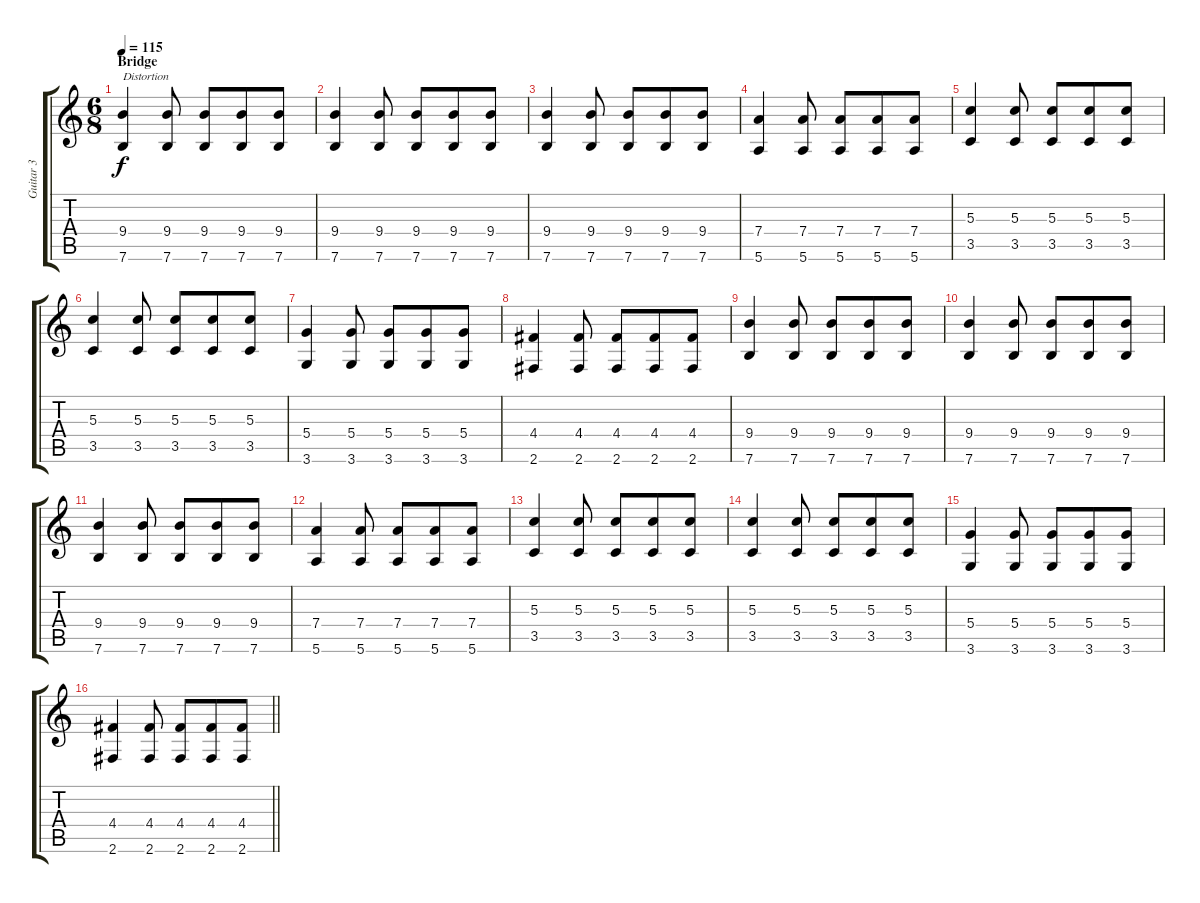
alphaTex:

\track ("Guitar 3" "Guitar 3") {instrument electricguitarjazz}
\staff {score tabs}
\tuning (E4 B3 G3 D3 A2 E2) {hide}
\ts (6 8)
\section ("" "Bridge")
\tempo 115
\clef g2
\ks c
(9.4 7.6).4{txt "Distortion" dy f} (9.4 7.6).8 (9.4 7.6).8 (9.4 7.6).8 (9.4 7.6).8 |
(9.4 7.6).4 (9.4 7.6).8 (9.4 7.6).8 (9.4 7.6).8 (9.4 7.6).8 |
(9.4 7.6).4 (9.4 7.6).8 (9.4 7.6).8 (9.4 7.6).8 (9.4 7.6).8 |
(7.4 5.6).4 (7.4 5.6).8 (7.4 5.6).8 (7.4 5.6).8 (7.4 5.6).8 |
(5.3 3.5).4 (5.3 3.5).8 (5.3 3.5).8 (5.3 3.5).8 (5.3 3.5).8 |
(5.3 3.5).4 (5.3 3.5).8 (5.3 3.5).8 (5.3 3.5).8 (5.3 3.5).8 |
(5.4 3.6).4 (5.4 3.6).8 (5.4 3.6).8 (5.4 3.6).8 (5.4 3.6).8 |
(4.4 2.6).4 (4.4 2.6).8 (4.4 2.6).8 (4.4 2.6).8 (4.4 2.6).8 |
(9.4 7.6).4 (9.4 7.6).8 (9.4 7.6).8 (9.4 7.6).8 (9.4 7.6).8 |
(9.4 7.6).4 (9.4 7.6).8 (9.4 7.6).8 (9.4 7.6).8 (9.4 7.6).8 |
(9.4 7.6).4 (9.4 7.6).8 (9.4 7.6).8 (9.4 7.6).8 (9.4 7.6).8 |
(7.4 5.6).4 (7.4 5.6).8 (7.4 5.6).8 (7.4 5.6).8 (7.4 5.6).8 |
(5.3 3.5).4 (5.3 3.5).8 (5.3 3.5).8 (5.3 3.5).8 (5.3 3.5).8 |
(5.3 3.5).4 (5.3 3.5).8 (5.3 3.5).8 (5.3 3.5).8 (5.3 3.5).8 |
(5.4 3.6).4 (5.4 3.6).8 (5.4 3.6).8 (5.4 3.6).8 (5.4 3.6).8 |
\barLineRight lightlight
(4.4 2.6).4 (4.4 2.6).8 (4.4 2.6).8 (4.4 2.6).8 (4.4 2.6).8
